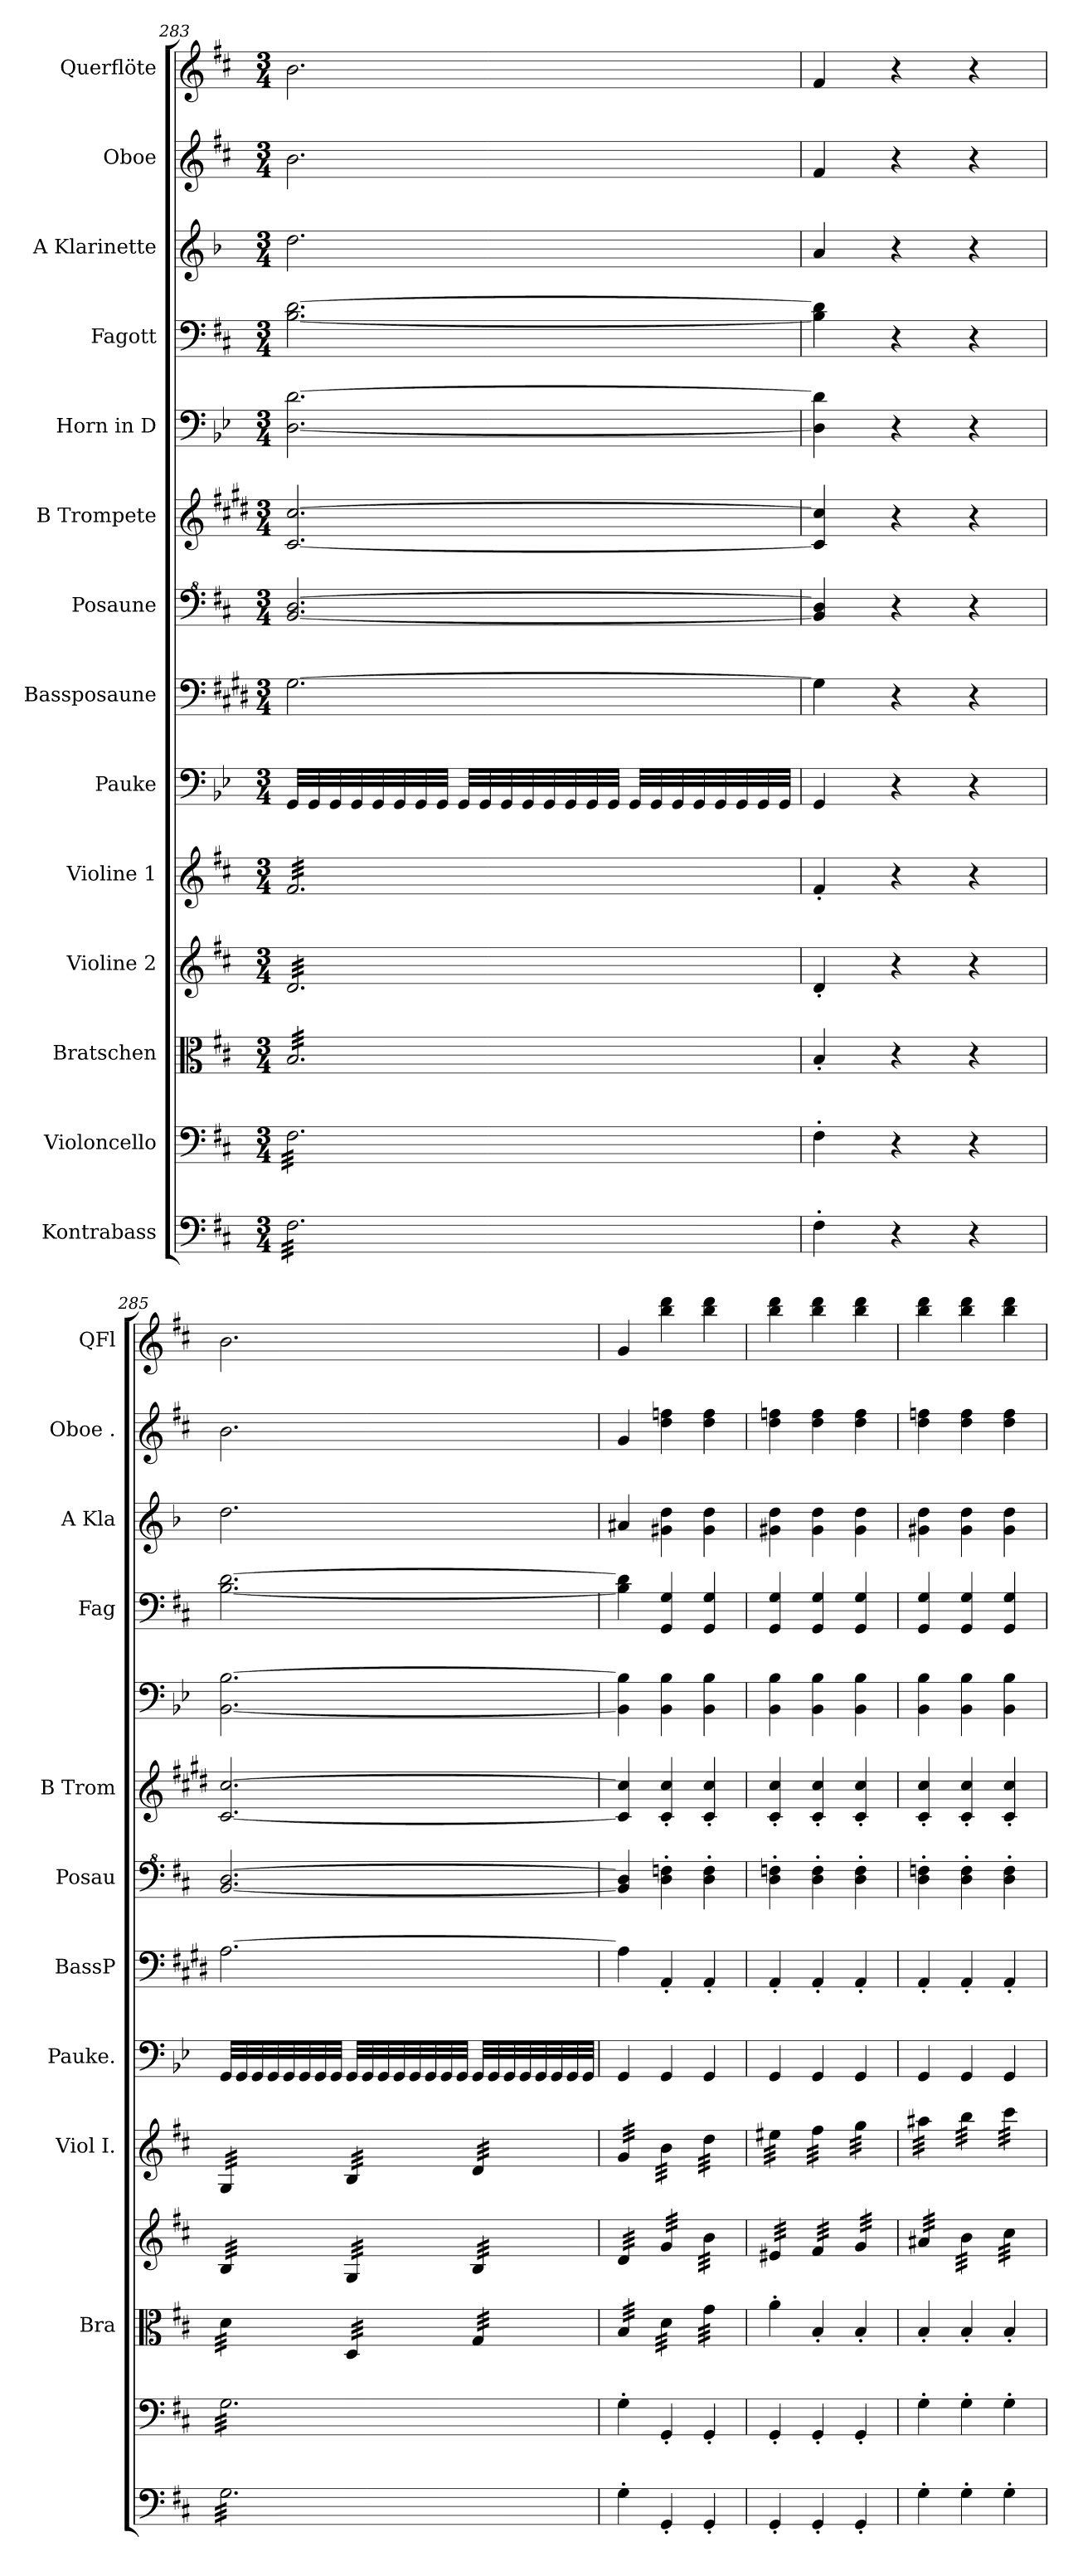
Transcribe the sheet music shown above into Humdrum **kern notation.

**kern	**kern	**kern	**kern	**kern	**kern	**kern	**kern	**kern	**kern	**kern	**kern	**kern	**kern
*part14	*part13	*part12	*part11	*part10	*part9	*part8	*part7	*part6	*part5	*part4	*part3	*part2	*part1
*staff14	*staff13	*staff12	*staff11	*staff10	*staff9	*staff8	*staff7	*staff6	*staff5	*staff4	*staff3	*staff2	*staff1
*I"Kontrabass	*I"Violoncello	*I"Bratschen	*I"Violine 2	*I"Violine 1	*I"Pauke	*I"Bassposaune	*I"Posaune	*I"B Trompete	*I"Horn in D	*I"Fagott	*I"A Klarinette	*I"Oboe	*I"Querflöte
*	*	*I'Bra	*	*I'Viol I.	*I'Pauke.	*I'BassP	*I'Posau	*I'B Trom	*	*I'Fag	*I'A Kla	*I'Oboe .	*I'QFl
*clefF4	*clefF4	*clefC3	*clefG2	*clefG2	*clefF4	*clefF4	*clefF^4	*clefG2	*clefF4	*clefF4	*clefG2	*clefG2	*clefG2
*ITrd7c12	*	*	*	*	*ITrd-2c-4	*ITrd1c2	*	*ITrd1c2	*ITrd-2c-4	*	*ITrd2c3	*	*
*k[f#c#]	*k[f#c#]	*k[f#c#]	*k[f#c#]	*k[f#c#]	*k[f#c#]	*k[f#c#]	*k[f#c#]	*k[f#c#]	*k[f#c#]	*k[f#c#]	*k[f#c#]	*k[f#c#]	*k[f#c#]
*M3/4	*M3/4	*M3/4	*M3/4	*M3/4	*M3/4	*M3/4	*M3/4	*M3/4	*M3/4	*M3/4	*M3/4	*M3/4	*M3/4
=283	=283	=283	=283	=283	=283	=283	=283	=283	=283	=283	=283	=283	=283
*tremolo	*	*	*	*	*	*	*	*	*	*	*	*	*
*	*tremolo	*	*	*	*	*	*	*	*	*	*	*	*
*	*	*tremolo	*	*	*	*	*	*	*	*	*	*	*
*	*	*	*tremolo	*	*	*	*	*	*	*	*	*	*
*	*	*	*	*tremolo	*	*	*	*	*	*	*	*	*
32FF#\LLL	32F#\LLL	32B/LLL	32d/LLL	32f#/LLL	32BB/LLL	[2.F#\	[2.B/ [2.d/	[2.B/ [2.b/	[2.F#\ [2.f#\	[2.B\ [2.d\	2.b\	2.b\	2.b\
32FF#\	32F#\	32B/	32d/	32f#/	32BB/	.	.	.	.	.	.	.	.
32FF#\	32F#\	32B/	32d/	32f#/	32BB/	.	.	.	.	.	.	.	.
32FF#\	32F#\	32B/	32d/	32f#/	32BB/	.	.	.	.	.	.	.	.
32FF#\	32F#\	32B/	32d/	32f#/	32BB/	.	.	.	.	.	.	.	.
32FF#\	32F#\	32B/	32d/	32f#/	32BB/	.	.	.	.	.	.	.	.
32FF#\	32F#\	32B/	32d/	32f#/	32BB/	.	.	.	.	.	.	.	.
32FF#\	32F#\	32B/	32d/	32f#/	32BB/JJJ	.	.	.	.	.	.	.	.
32FF#\	32F#\	32B/	32d/	32f#/	32BB/LLL	.	.	.	.	.	.	.	.
32FF#\	32F#\	32B/	32d/	32f#/	32BB/	.	.	.	.	.	.	.	.
32FF#\	32F#\	32B/	32d/	32f#/	32BB/	.	.	.	.	.	.	.	.
32FF#\	32F#\	32B/	32d/	32f#/	32BB/	.	.	.	.	.	.	.	.
32FF#\	32F#\	32B/	32d/	32f#/	32BB/	.	.	.	.	.	.	.	.
32FF#\	32F#\	32B/	32d/	32f#/	32BB/	.	.	.	.	.	.	.	.
32FF#\	32F#\	32B/	32d/	32f#/	32BB/	.	.	.	.	.	.	.	.
32FF#\	32F#\	32B/	32d/	32f#/	32BB/JJJ	.	.	.	.	.	.	.	.
32FF#\	32F#\	32B/	32d/	32f#/	32BB/LLL	.	.	.	.	.	.	.	.
32FF#\	32F#\	32B/	32d/	32f#/	32BB/	.	.	.	.	.	.	.	.
32FF#\	32F#\	32B/	32d/	32f#/	32BB/	.	.	.	.	.	.	.	.
32FF#\	32F#\	32B/	32d/	32f#/	32BB/	.	.	.	.	.	.	.	.
32FF#\	32F#\	32B/	32d/	32f#/	32BB/	.	.	.	.	.	.	.	.
32FF#\	32F#\	32B/	32d/	32f#/	32BB/	.	.	.	.	.	.	.	.
32FF#\	32F#\	32B/	32d/	32f#/	32BB/	.	.	.	.	.	.	.	.
32FF#\JJJ	32F#\JJJ	32B/JJJ	32d/JJJ	32f#/JJJ	32BB/JJJ	.	.	.	.	.	.	.	.
*	*	*	*	*Xtremolo	*	*	*	*	*	*	*	*	*
*	*	*	*Xtremolo	*	*	*	*	*	*	*	*	*	*
*	*	*Xtremolo	*	*	*	*	*	*	*	*	*	*	*
*	*Xtremolo	*	*	*	*	*	*	*	*	*	*	*	*
*Xtremolo	*	*	*	*	*	*	*	*	*	*	*	*	*
!!LO:PB:g=z
=284	=284	=284	=284	=284	=284	=284	=284	=284	=284	=284	=284	=284	=284
4FF#'\	4F#'\	4B'/	4d'/	4f#'/	4BB/	4F#\]	4B/] 4d/]	4B/] 4b/]	4F#\] 4f#\]	4B\] 4d\]	4f#/	4f#/	4f#/
4r	4r	4r	4r	4r	4r	4r	4r	4r	4r	4r	4r	4r	4r
4r	4r	4r	4r	4r	4r	4r	4r	4r	4r	4r	4r	4r	4r
=285	=285	=285	=285	=285	=285	=285	=285	=285	=285	=285	=285	=285	=285
*tremolo	*	*	*	*	*	*	*	*	*	*	*	*	*
*	*tremolo	*	*	*	*	*	*	*	*	*	*	*	*
*	*	*tremolo	*	*	*	*	*	*	*	*	*	*	*
*	*	*	*tremolo	*	*	*	*	*	*	*	*	*	*
*	*	*	*	*tremolo	*	*	*	*	*	*	*	*	*
32GG\LLL	32G\LLL	32d\LLL	32B/LLL	32G/LLL	32BB/LLL	[2.G\	[2.B/ [2.d/	[2.B/ [2.b/	[2.D\ [2.d\	[2.B\ [2.d\	2.b\	2.b\	2.b\
32GG\	32G\	32d\	32B/	32G/	32BB/	.	.	.	.	.	.	.	.
32GG\	32G\	32d\	32B/	32G/	32BB/	.	.	.	.	.	.	.	.
32GG\	32G\	32d\	32B/	32G/	32BB/	.	.	.	.	.	.	.	.
32GG\	32G\	32d\	32B/	32G/	32BB/	.	.	.	.	.	.	.	.
32GG\	32G\	32d\	32B/	32G/	32BB/	.	.	.	.	.	.	.	.
32GG\	32G\	32d\	32B/	32G/	32BB/	.	.	.	.	.	.	.	.
32GG\	32G\	32d\JJJ	32B/JJJ	32G/JJJ	32BB/JJJ	.	.	.	.	.	.	.	.
32GG\	32G\	32D/LLL	32G/LLL	32B/LLL	32BB/LLL	.	.	.	.	.	.	.	.
32GG\	32G\	32D/	32G/	32B/	32BB/	.	.	.	.	.	.	.	.
32GG\	32G\	32D/	32G/	32B/	32BB/	.	.	.	.	.	.	.	.
32GG\	32G\	32D/	32G/	32B/	32BB/	.	.	.	.	.	.	.	.
32GG\	32G\	32D/	32G/	32B/	32BB/	.	.	.	.	.	.	.	.
32GG\	32G\	32D/	32G/	32B/	32BB/	.	.	.	.	.	.	.	.
32GG\	32G\	32D/	32G/	32B/	32BB/	.	.	.	.	.	.	.	.
32GG\	32G\	32D/JJJ	32G/JJJ	32B/JJJ	32BB/JJJ	.	.	.	.	.	.	.	.
32GG\	32G\	32G/LLL	32B/LLL	32d/LLL	32BB/LLL	.	.	.	.	.	.	.	.
32GG\	32G\	32G/	32B/	32d/	32BB/	.	.	.	.	.	.	.	.
32GG\	32G\	32G/	32B/	32d/	32BB/	.	.	.	.	.	.	.	.
32GG\	32G\	32G/	32B/	32d/	32BB/	.	.	.	.	.	.	.	.
32GG\	32G\	32G/	32B/	32d/	32BB/	.	.	.	.	.	.	.	.
32GG\	32G\	32G/	32B/	32d/	32BB/	.	.	.	.	.	.	.	.
32GG\	32G\	32G/	32B/	32d/	32BB/	.	.	.	.	.	.	.	.
32GG\JJJ	32G\JJJ	32G/JJJ	32B/JJJ	32d/JJJ	32BB/JJJ	.	.	.	.	.	.	.	.
*	*Xtremolo	*	*	*	*	*	*	*	*	*	*	*	*
*Xtremolo	*	*	*	*	*	*	*	*	*	*	*	*	*
=286	=286	=286	=286	=286	=286	=286	=286	=286	=286	=286	=286	=286	=286
4GG'\	4G'\	32B/LLL	32d/LLL	32g/LLL	4BB/	4G\]	4B/] 4d/]	4B/] 4b/]	4D\] 4d\]	4B\] 4d\]	4f##X/	4g/	4g/
.	.	32B/	32d/	32g/	.	.	.	.	.	.	.	.	.
.	.	32B/	32d/	32g/	.	.	.	.	.	.	.	.	.
.	.	32B/	32d/	32g/	.	.	.	.	.	.	.	.	.
.	.	32B/	32d/	32g/	.	.	.	.	.	.	.	.	.
.	.	32B/	32d/	32g/	.	.	.	.	.	.	.	.	.
.	.	32B/	32d/	32g/	.	.	.	.	.	.	.	.	.
.	.	32B/JJJ	32d/JJJ	32g/JJJ	.	.	.	.	.	.	.	.	.
4GGG'/	4GG'/	32d\LLL	32g/LLL	32b\LLL	4BB/	4GG'/	4d\' 4fn\'	4B/' 4b/'	4D\ 4d\	4GG/ 4G/	4e#X\ 4b\	4dd\ 4ffn\	4bb\ 4ddd\
.	.	32d\	32g/	32b\	.	.	.	.	.	.	.	.	.
.	.	32d\	32g/	32b\	.	.	.	.	.	.	.	.	.
.	.	32d\	32g/	32b\	.	.	.	.	.	.	.	.	.
.	.	32d\	32g/	32b\	.	.	.	.	.	.	.	.	.
.	.	32d\	32g/	32b\	.	.	.	.	.	.	.	.	.
.	.	32d\	32g/	32b\	.	.	.	.	.	.	.	.	.
.	.	32d\JJJ	32g/JJJ	32b\JJJ	.	.	.	.	.	.	.	.	.
4GGG'/	4GG'/	32g\LLL	32b\LLL	32dd\LLL	4BB/	4GG'/	4d\' 4f\'	4B/' 4b/'	4D\ 4d\	4GG/ 4G/	4e#\ 4b\	4dd\ 4ff\	4bb\ 4ddd\
.	.	32g\	32b\	32dd\	.	.	.	.	.	.	.	.	.
.	.	32g\	32b\	32dd\	.	.	.	.	.	.	.	.	.
.	.	32g\	32b\	32dd\	.	.	.	.	.	.	.	.	.
.	.	32g\	32b\	32dd\	.	.	.	.	.	.	.	.	.
.	.	32g\	32b\	32dd\	.	.	.	.	.	.	.	.	.
.	.	32g\	32b\	32dd\	.	.	.	.	.	.	.	.	.
.	.	32g\JJJ	32b\JJJ	32dd\JJJ	.	.	.	.	.	.	.	.	.
*	*	*Xtremolo	*	*	*	*	*	*	*	*	*	*	*
=287	=287	=287	=287	=287	=287	=287	=287	=287	=287	=287	=287	=287	=287
4GGG'/	4GG'/	4a'\	32e#X/LLL	32ee#X\LLL	4BB/	4GG'/	4d\' 4fn\'	4B/' 4b/'	4D\ 4d\	4GG/ 4G/	4e#X\ 4b\	4dd\ 4ffn\	4bb\ 4ddd\
.	.	.	32e#X/	32ee#X\	.	.	.	.	.	.	.	.	.
.	.	.	32e#X/	32ee#X\	.	.	.	.	.	.	.	.	.
.	.	.	32e#X/	32ee#X\	.	.	.	.	.	.	.	.	.
.	.	.	32e#X/	32ee#X\	.	.	.	.	.	.	.	.	.
.	.	.	32e#X/	32ee#X\	.	.	.	.	.	.	.	.	.
.	.	.	32e#X/	32ee#X\	.	.	.	.	.	.	.	.	.
.	.	.	32e#X/JJJ	32ee#X\JJJ	.	.	.	.	.	.	.	.	.
4GGG'/	4GG'/	4B'/	32f#/LLL	32ff#\LLL	4BB/	4GG'/	4d\' 4f\'	4B/' 4b/'	4D\ 4d\	4GG/ 4G/	4e#\ 4b\	4dd\ 4ff\	4bb\ 4ddd\
.	.	.	32f#/	32ff#\	.	.	.	.	.	.	.	.	.
.	.	.	32f#/	32ff#\	.	.	.	.	.	.	.	.	.
.	.	.	32f#/	32ff#\	.	.	.	.	.	.	.	.	.
.	.	.	32f#/	32ff#\	.	.	.	.	.	.	.	.	.
.	.	.	32f#/	32ff#\	.	.	.	.	.	.	.	.	.
.	.	.	32f#/	32ff#\	.	.	.	.	.	.	.	.	.
.	.	.	32f#/JJJ	32ff#\JJJ	.	.	.	.	.	.	.	.	.
4GGG'/	4GG'/	4B'/	32g/LLL	32gg\LLL	4BB/	4GG'/	4d\' 4f\'	4B/' 4b/'	4D\ 4d\	4GG/ 4G/	4e#\ 4b\	4dd\ 4ff\	4bb\ 4ddd\
.	.	.	32g/	32gg\	.	.	.	.	.	.	.	.	.
.	.	.	32g/	32gg\	.	.	.	.	.	.	.	.	.
.	.	.	32g/	32gg\	.	.	.	.	.	.	.	.	.
.	.	.	32g/	32gg\	.	.	.	.	.	.	.	.	.
.	.	.	32g/	32gg\	.	.	.	.	.	.	.	.	.
.	.	.	32g/	32gg\	.	.	.	.	.	.	.	.	.
.	.	.	32g/JJJ	32gg\JJJ	.	.	.	.	.	.	.	.	.
=288	=288	=288	=288	=288	=288	=288	=288	=288	=288	=288	=288	=288	=288
4GG'\	4G'\	4B'/	32a#X/LLL	32aa#X\LLL	4BB/	4GG'/	4d\' 4fn\'	4B/' 4b/'	4D\ 4d\	4GG/ 4G/	4e#X\ 4b\	4dd\ 4ffn\	4bb\ 4ddd\
.	.	.	32a#X/	32aa#X\	.	.	.	.	.	.	.	.	.
.	.	.	32a#X/	32aa#X\	.	.	.	.	.	.	.	.	.
.	.	.	32a#X/	32aa#X\	.	.	.	.	.	.	.	.	.
.	.	.	32a#X/	32aa#X\	.	.	.	.	.	.	.	.	.
.	.	.	32a#X/	32aa#X\	.	.	.	.	.	.	.	.	.
.	.	.	32a#X/	32aa#X\	.	.	.	.	.	.	.	.	.
.	.	.	32a#X/JJJ	32aa#X\JJJ	.	.	.	.	.	.	.	.	.
4GG'\	4G'\	4B'/	32b\LLL	32bb\LLL	4BB/	4GG'/	4d\' 4f\'	4B/' 4b/'	4D\ 4d\	4GG/ 4G/	4e#\ 4b\	4dd\ 4ff\	4bb\ 4ddd\
.	.	.	32b\	32bb\	.	.	.	.	.	.	.	.	.
.	.	.	32b\	32bb\	.	.	.	.	.	.	.	.	.
.	.	.	32b\	32bb\	.	.	.	.	.	.	.	.	.
.	.	.	32b\	32bb\	.	.	.	.	.	.	.	.	.
.	.	.	32b\	32bb\	.	.	.	.	.	.	.	.	.
.	.	.	32b\	32bb\	.	.	.	.	.	.	.	.	.
.	.	.	32b\JJJ	32bb\JJJ	.	.	.	.	.	.	.	.	.
4GG'\	4G'\	4B'/	32cc#\LLL	32ccc#\LLL	4BB/	4GG'/	4d\' 4f\'	4B/' 4b/'	4D\ 4d\	4GG/ 4G/	4e#\ 4b\	4dd\ 4ff\	4bb\ 4ddd\
.	.	.	32cc#\	32ccc#\	.	.	.	.	.	.	.	.	.
.	.	.	32cc#\	32ccc#\	.	.	.	.	.	.	.	.	.
.	.	.	32cc#\	32ccc#\	.	.	.	.	.	.	.	.	.
.	.	.	32cc#\	32ccc#\	.	.	.	.	.	.	.	.	.
.	.	.	32cc#\	32ccc#\	.	.	.	.	.	.	.	.	.
.	.	.	32cc#\	32ccc#\	.	.	.	.	.	.	.	.	.
.	.	.	32cc#\JJJ	32ccc#\JJJ	.	.	.	.	.	.	.	.	.
*	*	*	*	*Xtremolo	*	*	*	*	*	*	*	*	*
*	*	*	*Xtremolo	*	*	*	*	*	*	*	*	*	*
=	=	=	=	=	=	=	=	=	=	=	=	=	=
*-	*-	*-	*-	*-	*-	*-	*-	*-	*-	*-	*-	*-	*-
